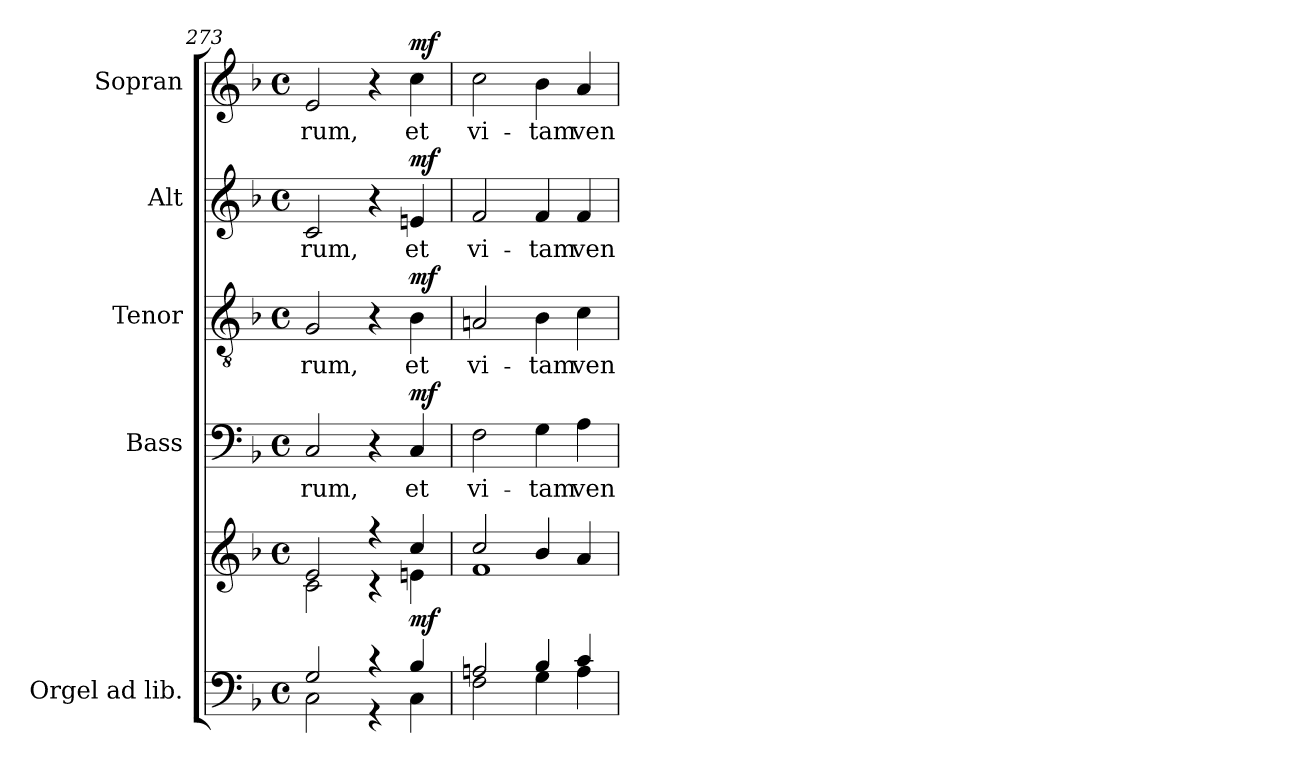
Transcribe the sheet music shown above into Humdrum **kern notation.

**kern	**kern	**dynam	**kern	**text	**dynam	**kern	**text	**dynam	**kern	**text	**dynam	**kern	**text	**dynam
*part5	*part5	*part5	*part4	*part4	*part4	*part3	*part3	*part3	*part2	*part2	*part2	*part1	*part1	*part1
*staff6	*staff5	*staff5/6	*staff4	*staff4	*staff4	*staff3	*staff3	*staff3	*staff2	*staff2	*staff2	*staff1	*staff1	*staff1
*I"Orgel ad lib.	*	*	*I"Bass	*	*	*I"Tenor	*	*	*I"Alt	*	*	*I"Sopran	*	*
*	*	*	*I'B.	*	*	*I'T.	*	*	*I'A.	*	*	*I'S.	*	*
*clefF4	*clefG2	*	*clefF4	*	*	*clefGv2	*	*	*clefG2	*	*	*clefG2	*	*
*k[b-]	*k[b-]	*	*k[b-]	*	*	*k[b-]	*	*	*k[b-]	*	*	*k[b-]	*	*
*F:	*F:	*	*F:	*	*	*F:	*	*	*F:	*	*	*F:	*	*
*M4/4	*M4/4	*	*M4/4	*	*	*M4/4	*	*	*M4/4	*	*	*M4/4	*	*
*met(c)	*met(c)	*	*met(c)	*	*	*met(c)	*	*	*met(c)	*	*	*met(c)	*	*
=273	=273	=273	=273	=273	=273	=273	=273	=273	=273	=273	=273	=273	=273	=273
*^	*^	*	*	*	*	*	*	*	*	*	*	*	*	*
!	!	!	!	!	!	!LO:LY:b	!	!	!LO:LY:b	!	!	!LO:LY:b	!	!	!LO:LY:b	!
2G/	2C\	2e/	2c\	.	2C/	-rum,	.	2G/	-rum,	.	2c/	-rum,	.	2e/	-rum,	.
4r	4r	4r	4r	.	4r	.	.	4r	.	.	4r	.	.	4r	.	.
!	!	!	!	!LO:DY:b	!	!LO:LY:b	!LO:DY:a	!	!LO:LY:b	!LO:DY:a	!	!LO:LY:b	!LO:DY:a	!	!LO:LY:b	!LO:DY:a
4B-/	4C\	4cc/	4en\	mf	4C/	et	mf	4B-\	et	mf	4en/	et	mf	4cc\	et	mf
=274	=274	=274	=274	=274	=274	=274	=274	=274	=274	=274	=274	=274	=274	=274	=274	=274
!	!	!	!	!	!	!LO:LY:b	!	!	!LO:LY:b	!	!	!LO:LY:b	!	!	!LO:LY:b	!
2An/	2F\	2cc/	1f	.	2F\	vi-	.	2An/	vi-	.	2f/	vi-	.	2cc\	vi-	.
!	!	!	!	!	!	!LO:LY:b	!	!	!LO:LY:b	!	!	!LO:LY:b	!	!	!LO:LY:b	!
4B-/	4G\	4b-/	.	.	4G\	-tam	.	4B-\	-tam	.	4f/	-tam	.	4b-\	-tam	.
!	!	!	!	!	!	!LO:LY:b	!	!	!LO:LY:b	!	!	!LO:LY:b	!	!	!LO:LY:b	!
4c/	4A\	4a/	.	.	4A\	ven-	.	4c\	ven-	.	4f/	ven-	.	4a/	ven-	.
*v	*v	*	*	*	*	*	*	*	*	*	*	*	*	*	*	*
*	*v	*v	*	*	*	*	*	*	*	*	*	*	*	*	*
=	=	=	=	=	=	=	=	=	=	=	=	=	=	=
*-	*-	*-	*-	*-	*-	*-	*-	*-	*-	*-	*-	*-	*-	*-
